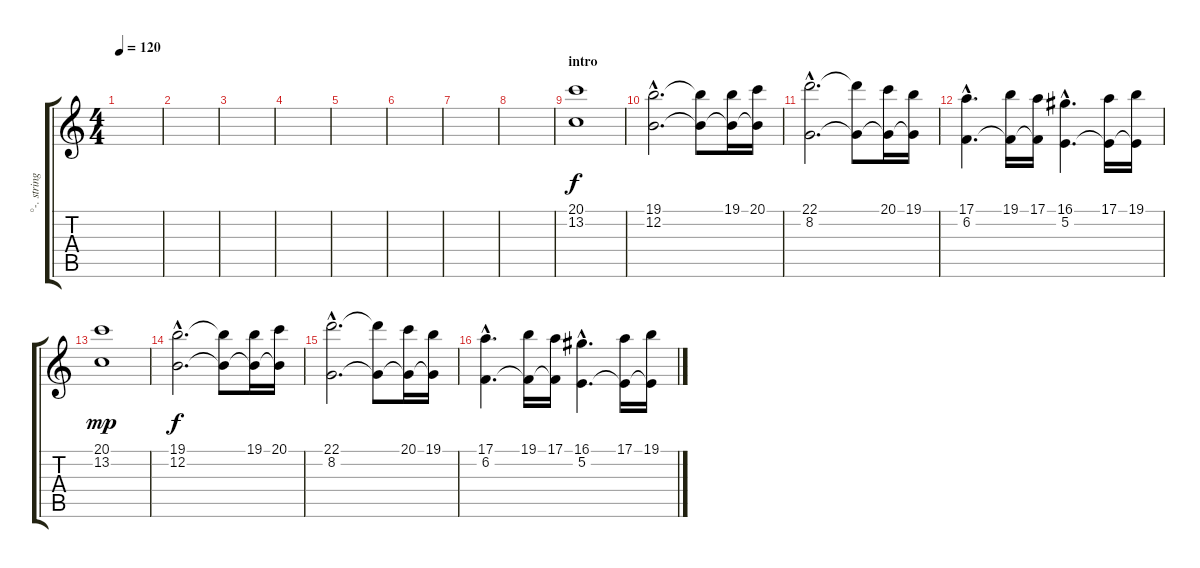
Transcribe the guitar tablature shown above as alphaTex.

\track ("°-. strings .-°" "°-. string") {instrument synthstrings1}
\staff {score tabs}
\tuning (E4 B3 G3 D3 A2 E2) {hide}
\ts (4 4)
\section ("" "")
\tempo 120
\clef g2
\ks c
|
|
|
|
|
|
\section ("" "")
|
|
\section ("" "intro")
(20.1 13.2).1{volume 12} |
(19.1{hac} 12.2{hac}).2{d dy f} (19.1{t} 12.2{t}).8 (19.1 12.2{t}).16 (20.1 12.2{t}).16 |
(22.1{hac} 8.2{hac}).2{d} (22.1{t} 8.2{t}).8 (20.1 8.2{t}).16 (19.1 8.2{t}).16 |
(17.1{hac} 6.2{hac}).4{d} (19.1 6.2{t}).16 (17.1 6.2{t}).16 (16.1{hac} 5.2{hac}).4{d} (17.1 5.2{t}).16 (19.1 5.2{t}).16 |
\section ("" "")
(20.1 13.2).1{dy mp} |
(19.1{hac} 12.2{hac}).2{d dy f} (19.1{t} 12.2{t}).8 (19.1 12.2{t}).16 (20.1 12.2{t}).16 |
(22.1{hac} 8.2{hac}).2{d} (22.1{t} 8.2{t}).8 (20.1 8.2{t}).16 (19.1 8.2{t}).16 |
(17.1{hac} 6.2{hac}).4{d} (19.1 6.2{t}).16 (17.1 6.2{t}).16 (16.1{hac} 5.2{hac}).4{d} (17.1 5.2{t}).16 (19.1 5.2{t}).16
